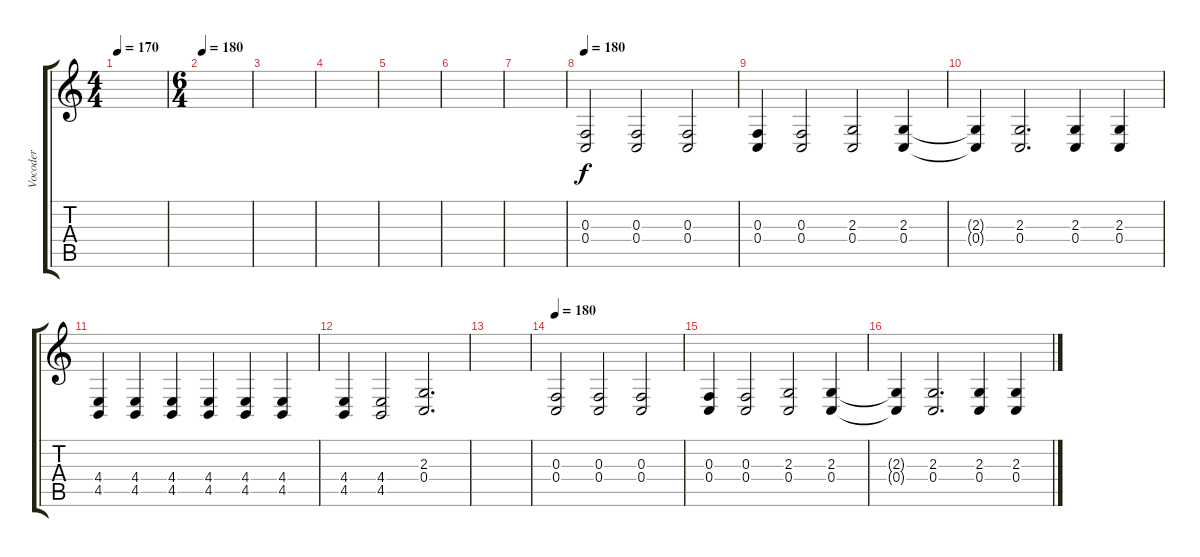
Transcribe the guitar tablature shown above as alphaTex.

\track ("Vocoder" "Vocoder") {instrument pad1newage}
\staff {score tabs}
\tuning (D4 A3 F3 C3 G2 C2) {hide}
\ts (4 4)
\tempo 170
\clef g2
\ks c
|
\ts (6 4)
\tempo 180
|
|
|
|
|
|
\tempo 180
(0.3 0.4).2 (0.3 0.4).2 (0.3 0.4).2 |
(0.3 0.4).4 (0.3 0.4).2 (2.3 0.4).2 (2.3 0.4).4 |
(2.3{t} 0.4{t}).4 (2.3 0.4).2{d} (2.3 0.4).4 (2.3 0.4).4 |
(4.4 4.5).4 (4.4 4.5).4 (4.4 4.5).4 (4.4 4.5).4 (4.4 4.5).4 (4.4 4.5).4 |
(4.4 4.5).4 (4.4 4.5).2 (2.3 0.4).2{d} |
|
\tempo 180
(0.3 0.4).2 (0.3 0.4).2 (0.3 0.4).2 |
(0.3 0.4).4 (0.3 0.4).2 (2.3 0.4).2 (2.3 0.4).4 |
(2.3{t} 0.4{t}).4 (2.3 0.4).2{d} (2.3 0.4).4 (2.3 0.4).4
